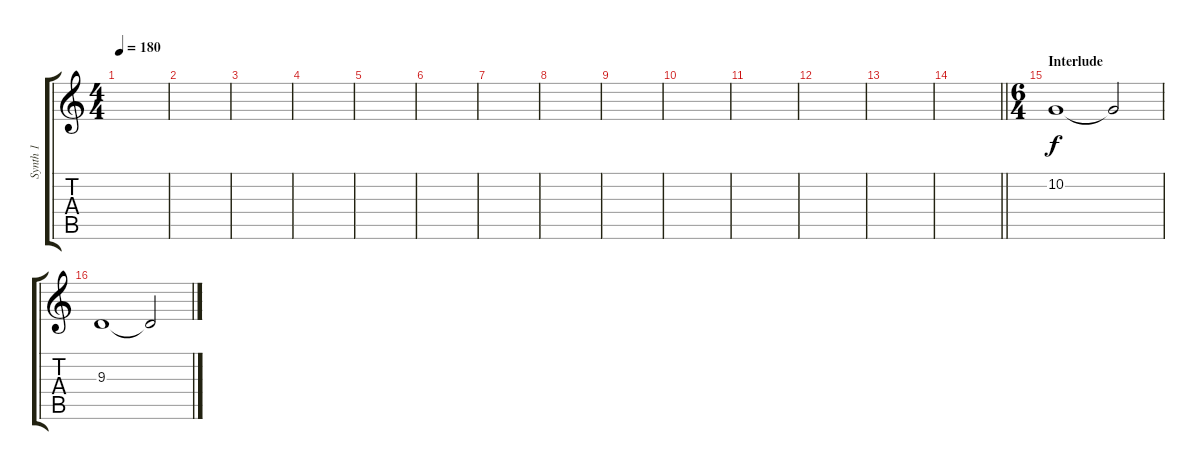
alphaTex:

\track ("Synth 1" "Synth 1") {instrument choiraahs}
\staff {score tabs}
\tuning (D4 A3 F3 C3 G2 D2) {hide}
\ts (4 4)
\tempo 180
\clef g2
\ks c
|
|
|
|
|
|
|
|
|
|
|
|
|
\barLineRight lightlight
|
\ts (6 4)
\section ("" "Interlude")
10.2.1{volume 3 instrument choiraahs} 10.2{t}.2{volume 6} |
9.3.1 9.3{t}.2
